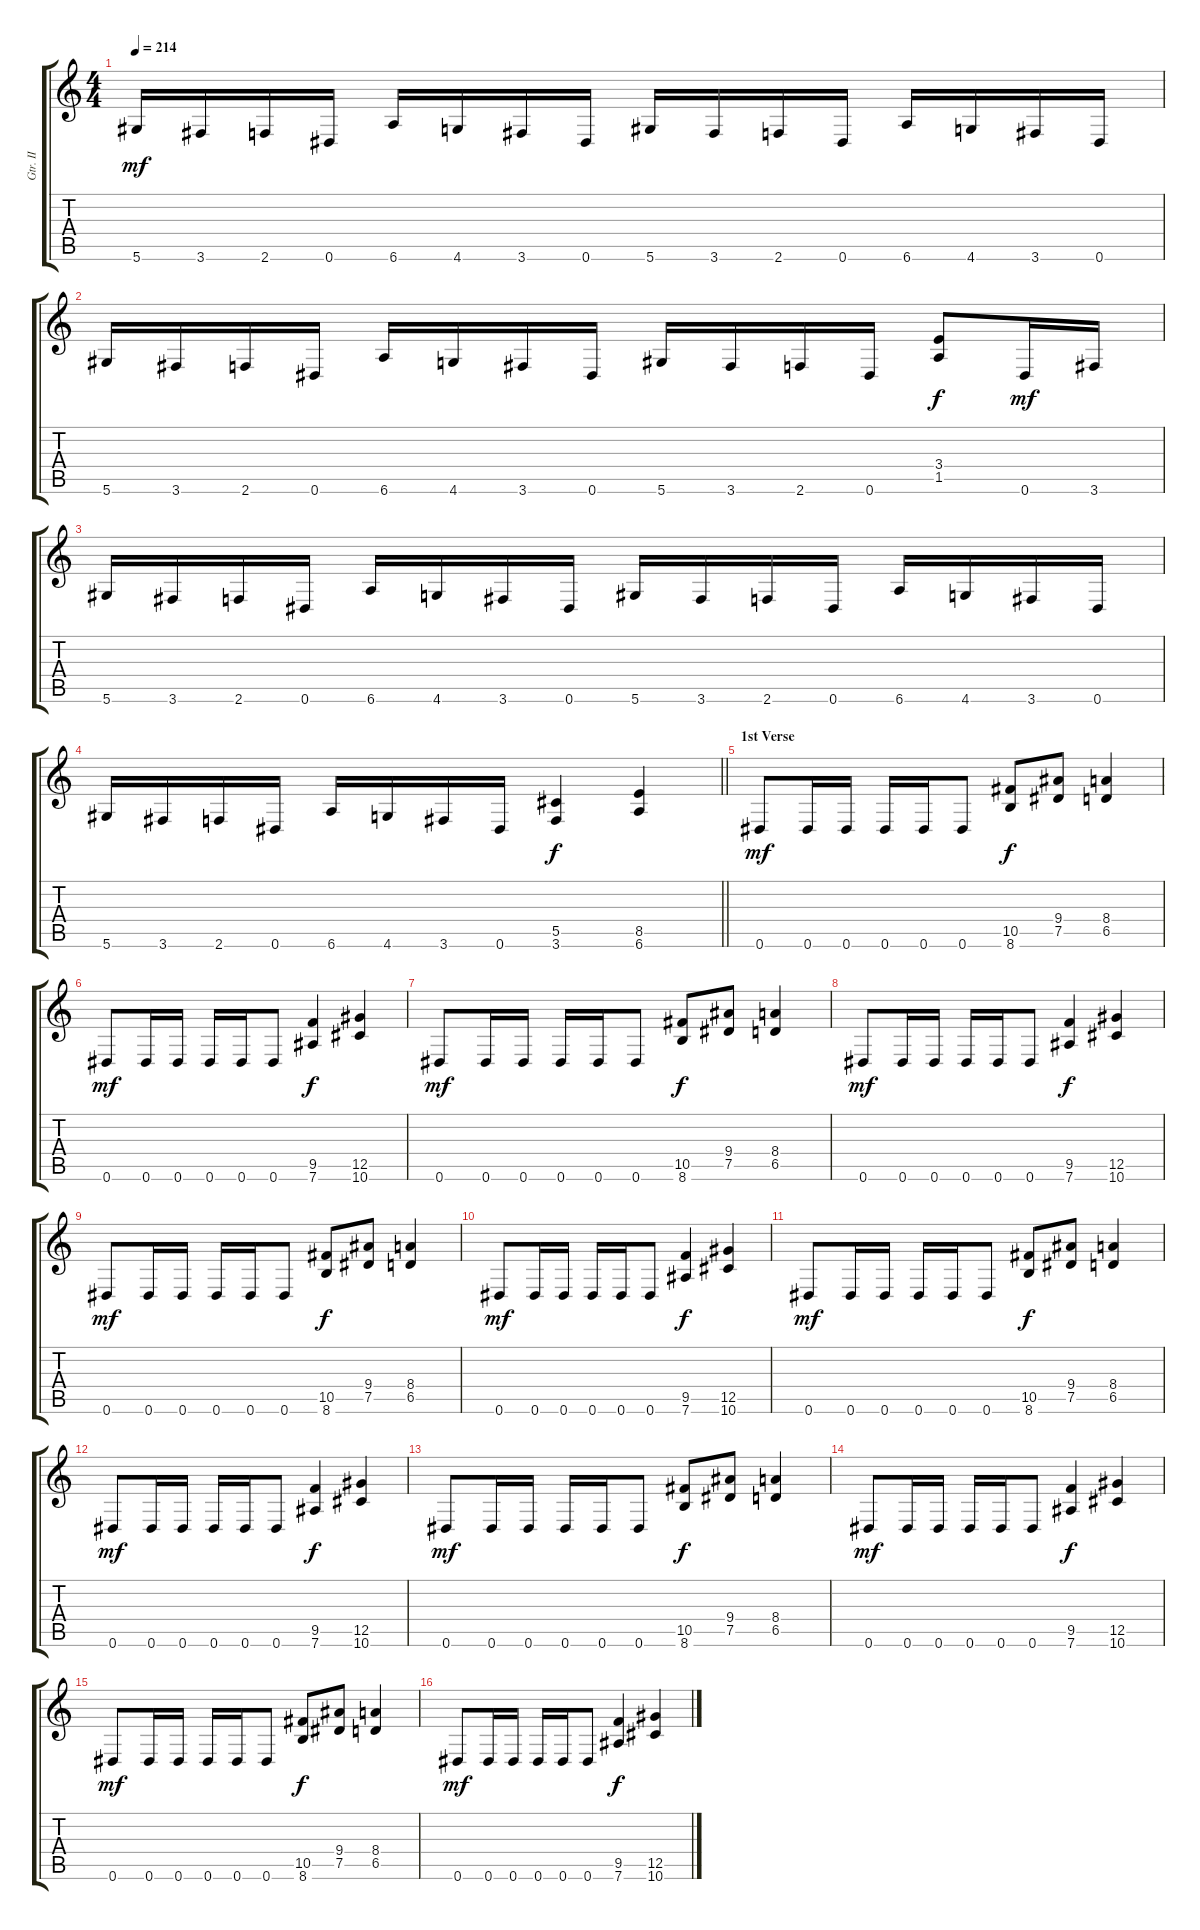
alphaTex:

\track ("Gtr. II" "Gtr. II") {instrument overdrivenguitar}
\staff {score tabs}
\tuning (Eb4 Bb3 Gb3 Db3 Ab2 Eb2) {hide}
\ts (4 4)
\tempo 214
\clef g2
\ks c
5.6.16{dy mf} 3.6.16 2.6.16 0.6.16 6.6.16 4.6.16 3.6.16 0.6.16 5.6.16 3.6.16 2.6.16 0.6.16 6.6.16 4.6.16 3.6.16 0.6.16 |
5.6.16 3.6.16 2.6.16 0.6.16 6.6.16 4.6.16 3.6.16 0.6.16 5.6.16 3.6.16 2.6.16 0.6.16 (3.4 1.5).8{dy f} 0.6.16{dy mf} 3.6.16 |
5.6.16 3.6.16 2.6.16 0.6.16 6.6.16 4.6.16 3.6.16 0.6.16 5.6.16 3.6.16 2.6.16 0.6.16 6.6.16 4.6.16 3.6.16 0.6.16 |
\barLineRight lightlight
5.6.16 3.6.16 2.6.16 0.6.16 6.6.16 4.6.16 3.6.16 0.6.16 (5.5 3.6).4{dy f} (8.5 6.6).4 |
\section ("" "1st Verse")
0.6.8{dy mf} 0.6.16 0.6.16 0.6.16 0.6.16 0.6.8 (10.5 8.6).8{dy f} (9.4 7.5).8 (8.4 6.5).4 |
0.6.8{dy mf} 0.6.16 0.6.16 0.6.16 0.6.16 0.6.8 (9.5 7.6).4{dy f} (12.5 10.6).4 |
0.6.8{dy mf} 0.6.16 0.6.16 0.6.16 0.6.16 0.6.8 (10.5 8.6).8{dy f} (9.4 7.5).8 (8.4 6.5).4 |
0.6.8{dy mf} 0.6.16 0.6.16 0.6.16 0.6.16 0.6.8 (9.5 7.6).4{dy f} (12.5 10.6).4 |
0.6.8{dy mf} 0.6.16 0.6.16 0.6.16 0.6.16 0.6.8 (10.5 8.6).8{dy f} (9.4 7.5).8 (8.4 6.5).4 |
0.6.8{dy mf} 0.6.16 0.6.16 0.6.16 0.6.16 0.6.8 (9.5 7.6).4{dy f} (12.5 10.6).4 |
0.6.8{dy mf} 0.6.16 0.6.16 0.6.16 0.6.16 0.6.8 (10.5 8.6).8{dy f} (9.4 7.5).8 (8.4 6.5).4 |
0.6.8{dy mf} 0.6.16 0.6.16 0.6.16 0.6.16 0.6.8 (9.5 7.6).4{dy f} (12.5 10.6).4 |
0.6.8{dy mf} 0.6.16 0.6.16 0.6.16 0.6.16 0.6.8 (10.5 8.6).8{dy f} (9.4 7.5).8 (8.4 6.5).4 |
0.6.8{dy mf} 0.6.16 0.6.16 0.6.16 0.6.16 0.6.8 (9.5 7.6).4{dy f} (12.5 10.6).4 |
0.6.8{dy mf} 0.6.16 0.6.16 0.6.16 0.6.16 0.6.8 (10.5 8.6).8{dy f} (9.4 7.5).8 (8.4 6.5).4 |
0.6.8{dy mf} 0.6.16 0.6.16 0.6.16 0.6.16 0.6.8 (9.5 7.6).4{dy f} (12.5 10.6).4
